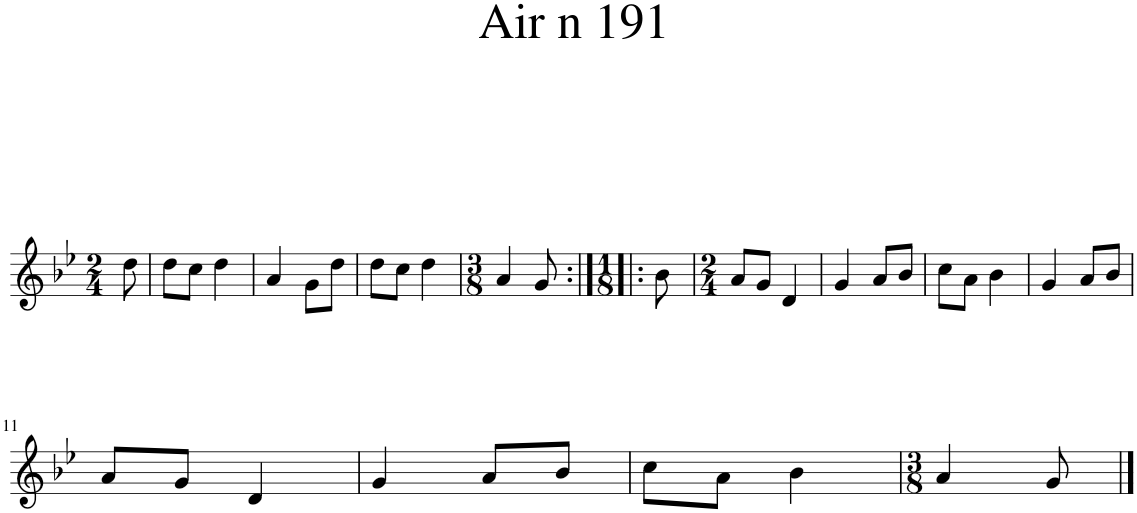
**kern
*part1
*staff1
*I"Piano
*I'Pno.
*clefG2
*k[b-e-]
*M2/4
=1
8dd\
=2
8dd\L
8cc\J
4dd\
=3
4a/
8g\L
8dd\J
=4
8dd\L
8cc\J
4dd\
=5
*M3/8
4a/
8g/
=6:|!|:
*M1/8
8b-\
=7
*M2/4
8a/L
8g/J
4d/
=8
4g/
8a/L
8b-/J
=9
8cc\L
8a\J
4b-\
=10
4g/
8a/L
8b-/J
!!LO:LB:g=z
=11
8a/L
8g/J
4d/
=12
4g/
8a/L
8b-/J
=13
8cc\L
8a\J
4b-\
=14
*M3/8
4a/
8g/
==
*-
